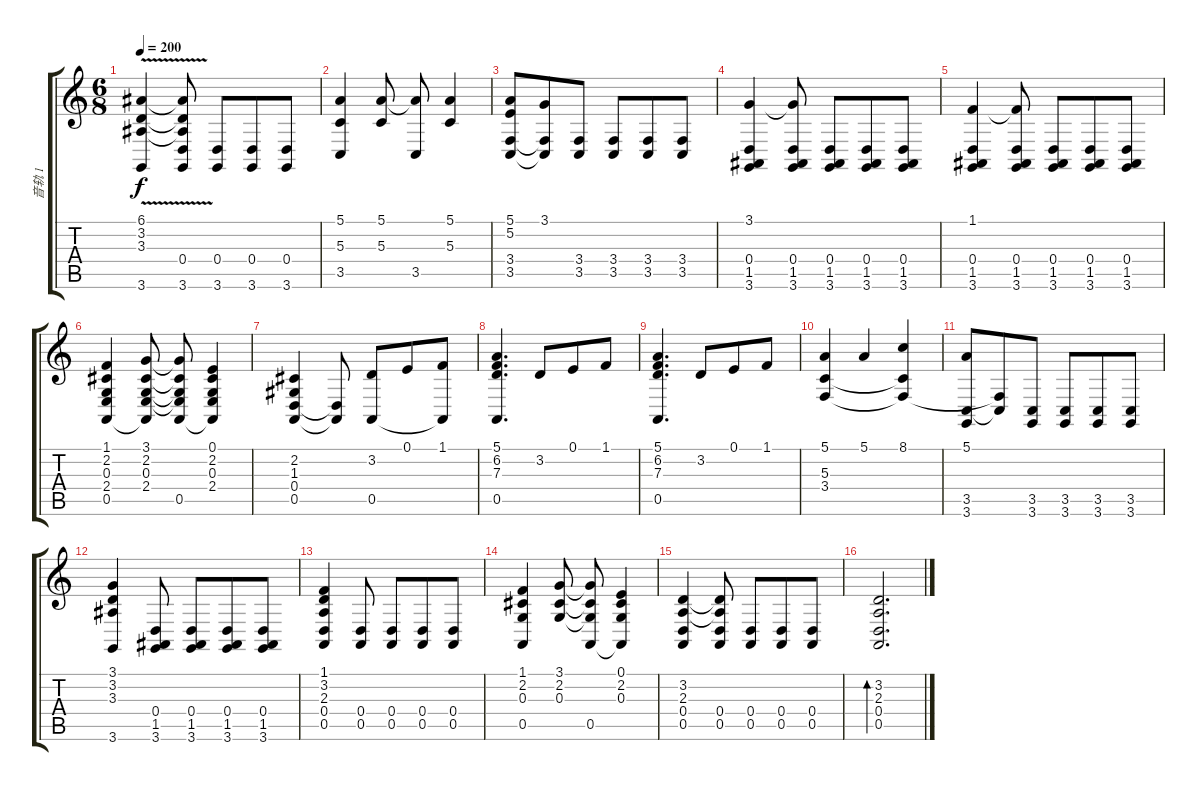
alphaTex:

\track ("音轨 1" "音轨 1") {instrument acousticgrandpiano}
\staff {score tabs}
\tuning (E4 B3 G3 D3 A2 E2) {hide}
\ts (6 8)
\tempo 200
\clef g2
\ks c
(6.1 3.2{v} 3.3 3.6).4{dy f} (6.1{t} 3.2{t} 3.3{t} 0.4 3.6).8 (0.4 3.6).8 (0.4 3.6).8 (0.4 3.6).8 |
(5.1 5.3 3.5).4 (5.1 5.3).8 (5.1{t} 3.5).8 (5.1 5.3).4 |
(5.1 5.2 3.4 3.5).8 (3.1 3.4{t} 3.5{t}).8 (3.4 3.5).8 (3.4 3.5).8 (3.4 3.5).8 (3.4 3.5).8 |
(3.1 0.4 1.5 3.6).4 (3.1{t} 0.4 1.5 3.6).8 (0.4 1.5 3.6).8 (0.4 1.5 3.6).8 (0.4 1.5 3.6).8 |
(1.1 0.4 1.5 3.6).4 (1.1{t} 0.4 1.5 3.6).8 (0.4 1.5 3.6).8 (0.4 1.5 3.6).8 (0.4 1.5 3.6).8 |
(1.1 2.2 0.3 2.4 0.5).4 (3.1 2.2 0.3 2.4 0.5{t}).8 (3.1{t} 2.2{t} 0.3{t} 2.4{t} 0.5).8 (0.1 2.2 0.3 2.4 0.5{t}).4 |
(2.2 1.3 0.4 0.5).4 (0.4{t} 0.5{t}).8 (3.2 0.5).8 0.1.8 (1.1 0.5{t}).8 |
(5.1 6.2 7.3 0.5).4{d} 3.2.8 0.1.8 1.1.8 |
(5.1 6.2 7.3 0.5).4{d} 3.2.8 0.1.8 1.1.8 |
(5.1 5.3 3.4).4 5.1.4 (8.1 5.3{t} 3.4{t}).4 |
(5.1 3.5 3.6).8 (3.4{t} 3.5{t}).8 (3.5 3.6).8 (3.5 3.6).8 (3.5 3.6).8 (3.5 3.6).8 |
(3.1 3.2 3.3 3.6).4 (0.4 1.5 3.6).8 (0.4 1.5 3.6).8 (0.4 1.5 3.6).8 (0.4 1.5 3.6).8 |
(1.1 3.2 2.3 0.4 0.5).4 (0.4 0.5).8 (0.4 0.5).8 (0.4 0.5).8 (0.4 0.5).8 |
(1.1 2.2 0.3 0.5).4 (3.1 2.2 0.3).8 (3.1{t} 2.2{t} 0.3{t} 0.5).8 (0.1 2.2 0.3 0.5{t}).4 |
(3.2 2.3 0.4 0.5).4 (3.2{t} 2.3{t} 0.4 0.5).8 (0.4 0.5).8 (0.4 0.5).8 (0.4 0.5).8 |
(3.2 2.3 0.4 0.5).2{d bd 480}
